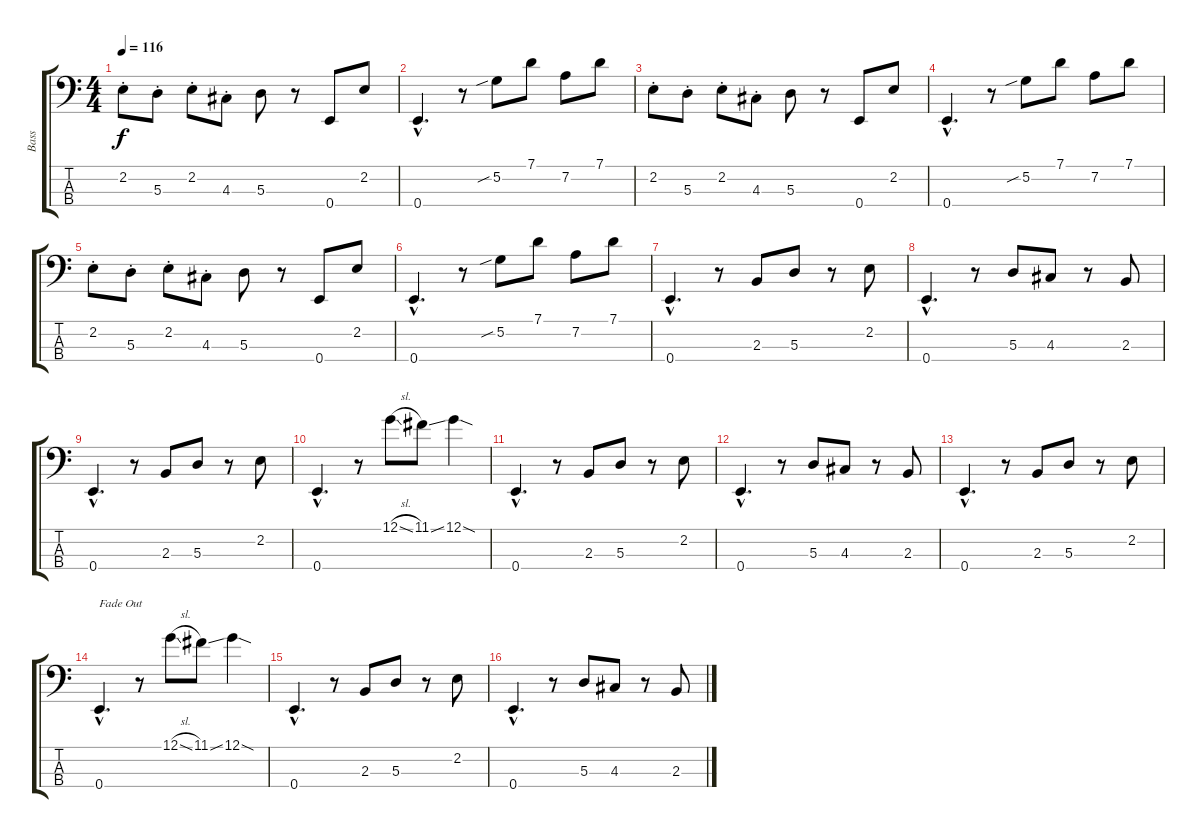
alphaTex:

\track ("Bass" "Bass") {instrument electricbassfinger}
\staff {score tabs}
\tuning (G2 D2 A1 E1) {hide}
\ts (4 4)
\tempo 116
\clef f4
\ks c
2.2{st}.8{dy f} 5.3{st}.8 2.2{st}.8 4.3{st}.8 5.3.8 r.8 0.4.8 2.2.8 |
0.4{hac}.4{d} r.8 5.2{sib}.8 7.1.8 7.2.8 7.1.8 |
2.2{st}.8 5.3{st}.8 2.2{st}.8 4.3{st}.8 5.3.8 r.8 0.4.8 2.2.8 |
0.4{hac}.4{d} r.8 5.2{sib}.8 7.1.8 7.2.8 7.1.8 |
2.2{st}.8 5.3{st}.8 2.2{st}.8 4.3{st}.8 5.3.8 r.8 0.4.8 2.2.8 |
0.4{hac}.4{d} r.8 5.2{sib}.8 7.1.8 7.2.8 7.1.8 |
0.4{hac}.4{d} r.8 2.3.8 5.3.8 r.8 2.2.8 |
0.4{hac}.4{d} r.8 5.3.8 4.3.8 r.8 2.3.8 |
0.4{hac}.4{d} r.8 2.3.8 5.3.8 r.8 2.2.8 |
0.4{hac}.4{d} r.8 12.1{sl}.8 11.1{ss}.8 12.1{sod}.4 |
0.4{hac}.4{d} r.8 2.3.8 5.3.8 r.8 2.2.8 |
0.4{hac}.4{d} r.8 5.3.8 4.3.8 r.8 2.3.8 |
0.4{hac}.4{d} r.8 2.3.8 5.3.8 r.8 2.2.8 |
0.4{hac}.4{d txt "Fade Out"} r.8 12.1{sl}.8 11.1{ss}.8 12.1{sod}.4 |
0.4{hac}.4{d} r.8 2.3.8 5.3.8 r.8 2.2.8 |
0.4{hac}.4{d} r.8 5.3.8 4.3.8 r.8 2.3.8
